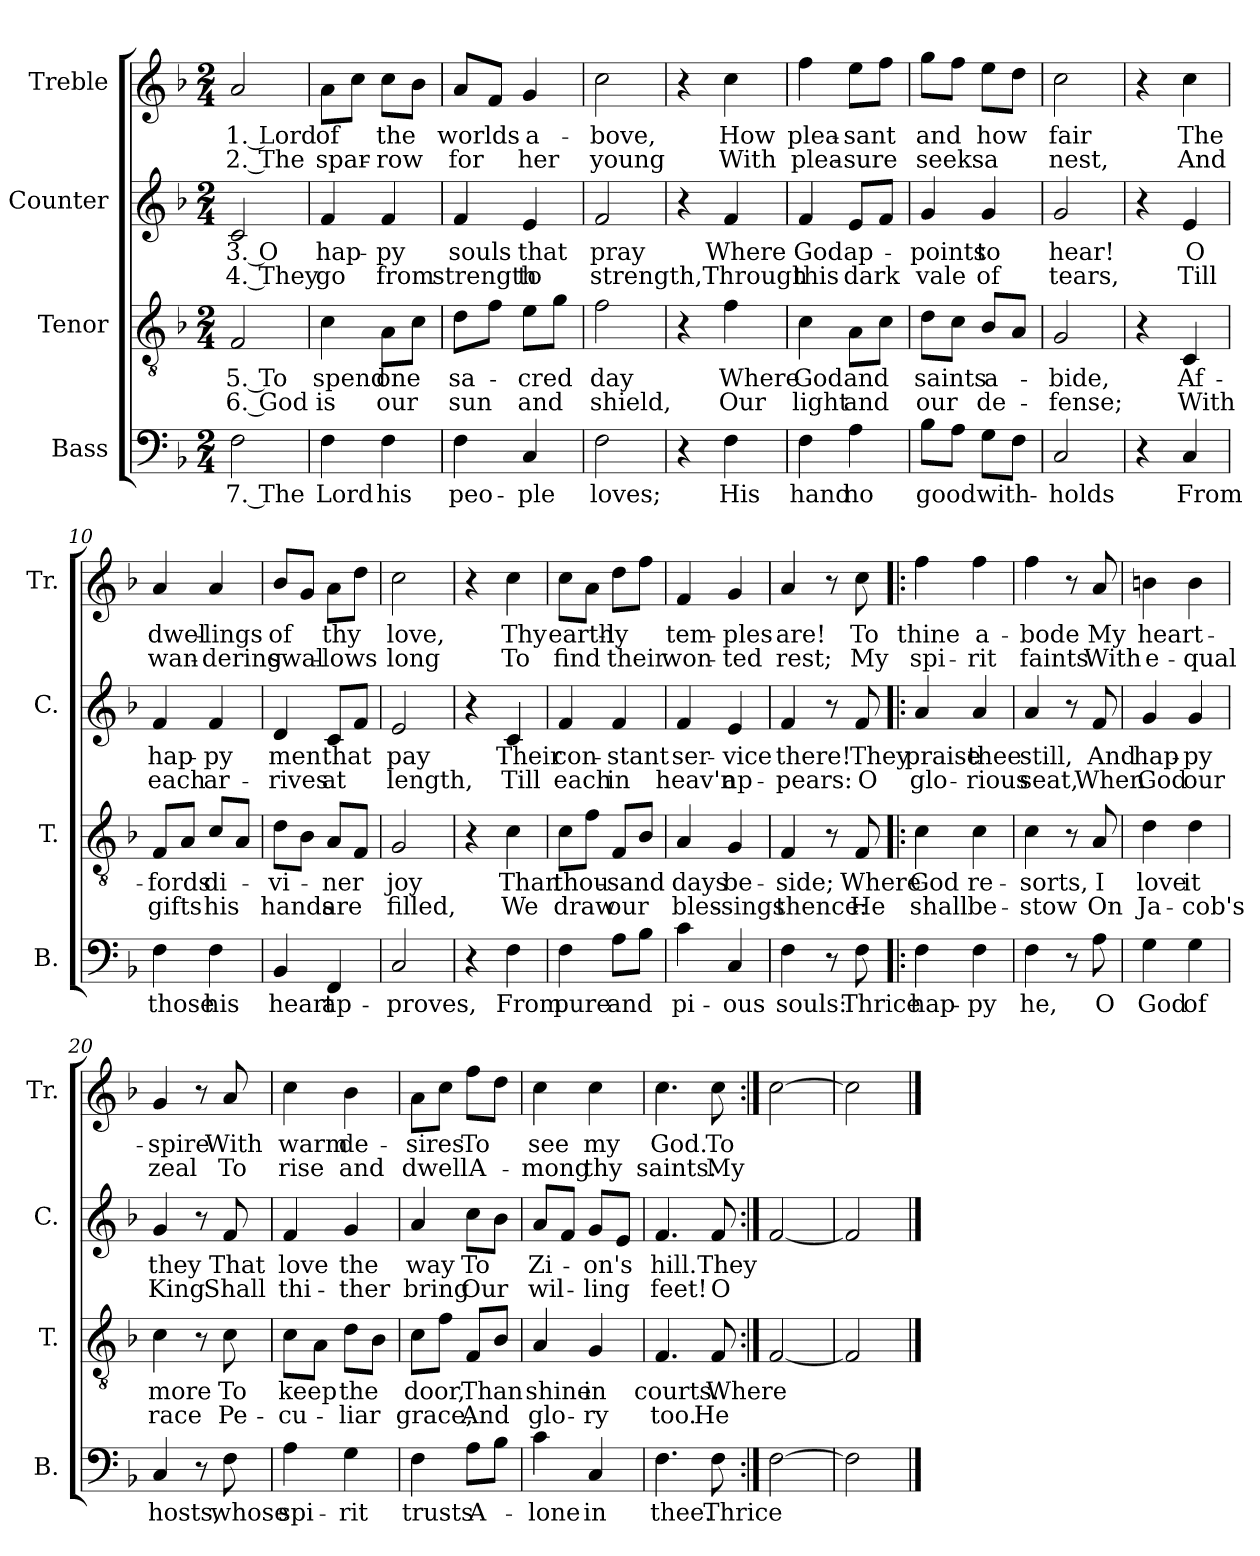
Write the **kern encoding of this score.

**kern	**text	**kern	**text	**text	**kern	**text	**text	**kern	**text	**text
*part4	*part4	*part3	*part3	*part3	*part2	*part2	*part2	*part1	*part1	*part1
*staff4	*staff4	*staff3	*staff3	*staff3	*staff2	*staff2	*staff2	*staff1	*staff1	*staff1
*I"Bass	*	*I"Tenor	*	*	*I"Counter	*	*	*I"Treble	*	*
*I'B.	*	*I'T.	*	*	*I'C.	*	*	*I'Tr.	*	*
*clefF4	*	*clefGv2	*	*	*clefG2	*	*	*clefG2	*	*
*k[b-]	*	*k[b-]	*	*	*k[b-]	*	*	*k[b-]	*	*
*M2/4	*	*M2/4	*	*	*M2/4	*	*	*M2/4	*	*
*MM120	*	*MM120	*	*	*MM120	*	*	*MM120	*	*
=1	=1	=1	=1	=1	=1	=1	=1	=1	=1	=1
2F\	7. The	2F/	5. To	6. God	2c/	3. O	4. They	2a/	1. Lord	2. The
=2	=2	=2	=2	=2	=2	=2	=2	=2	=2	=2
4F\	Lord	4c\	spend	is	4f/	hap-	go	8a\L	of	spar-
.	.	.	.	.	.	.	.	8cc\J	.	.
4F\	his	8A\L	one	our	4f/	-py	from	8cc\L	the	-row
.	.	8c\J	.	.	.	.	.	8b-\J	.	.
=3	=3	=3	=3	=3	=3	=3	=3	=3	=3	=3
4F\	peo-	8d\L	sa-	sun	4f/	souls	strength	8a/L	worlds	for
.	.	8f\J	.	.	.	.	.	8f/J	.	.
4C/	-ple	8e\L	-cred	and	4e/	that	to	4g/	a-	her
.	.	8g\J	.	.	.	.	.	.	.	.
=4	=4	=4	=4	=4	=4	=4	=4	=4	=4	=4
2F\	loves;	2f\	day	shield,	2f/	pray	strength,	2cc\	-bove,	young
=5	=5	=5	=5	=5	=5	=5	=5	=5	=5	=5
4r	.	4r	.	.	4r	.	.	4r	.	.
4F\	His	4f\	Where	Our	4f/	Where	Through	4cc\	How	With
=6	=6	=6	=6	=6	=6	=6	=6	=6	=6	=6
4F\	hand	4c\	God	light	4f/	God	this	4ff\	plea-	plea-
4A\	no	8A\L	and	and	8e/L	ap-	dark	8ee\L	-sant	-sure
.	.	8c\J	.	.	8f/J	.	.	8ff\J	.	.
=7	=7	=7	=7	=7	=7	=7	=7	=7	=7	=7
8B-\L	good	8d\L	saints	our	4g/	-points	vale	8gg\L	and	seeks
8A\J	.	8c\J	.	.	.	.	.	8ff\J	.	.
8G\L	with-	8B-/L	a-	de-	4g/	to	of	8ee\L	how	a
8F\J	.	8A/J	.	.	.	.	.	8dd\J	.	.
=8	=8	=8	=8	=8	=8	=8	=8	=8	=8	=8
2C/	-holds	2G/	-bide,	-fense;	2g/	hear!	tears,	2cc\	fair	nest,
=9	=9	=9	=9	=9	=9	=9	=9	=9	=9	=9
4r	.	4r	.	.	4r	.	.	4r	.	.
4C/	From	4C/	Af-	With	4e/	O	Till	4cc\	The	And
!!LO:LB:g=z
=10	=10	=10	=10	=10	=10	=10	=10	=10	=10	=10
4F\	those	8F/L	-fords	gifts	4f/	hap-	each	4a/	dwel-	wan-
.	.	8A/J	.	.	.	.	.	.	.	.
4F\	his	8c/L	di-	his	4f/	-py	ar-	4a/	-lings	-dering
.	.	8A/J	.	.	.	.	.	.	.	.
=11	=11	=11	=11	=11	=11	=11	=11	=11	=11	=11
4BB-/	heart	8d\L	-vi-	hands	4d/	men	-rives	8b-/L	of	swal-
.	.	8B-\J	.	.	.	.	.	8g/J	.	.
4FF/	ap-	8A/L	-ner	are	8c/L	that	at	8a\L	thy	-lows
.	.	8F/J	.	.	8f/J	.	.	8dd\J	.	.
=12	=12	=12	=12	=12	=12	=12	=12	=12	=12	=12
2C/	-proves,	2G/	joy	filled,	2e/	pay	length,	2cc\	love,	long
=13	=13	=13	=13	=13	=13	=13	=13	=13	=13	=13
4r	.	4r	.	.	4r	.	.	4r	.	.
4F\	From	4c\	Than	We	4c/	Their	Till	4cc\	Thy	To
=14	=14	=14	=14	=14	=14	=14	=14	=14	=14	=14
4F\	pure	8c\L	thou-	draw	4f/	con-	each	8cc\L	earth-	find
.	.	8f\J	.	.	.	.	.	8a\J	.	.
8A\L	and	8F/L	-sand	our	4f/	-stant	in	8dd\L	-ly	their
8B-\J	.	8B-/J	.	.	.	.	.	8ff\J	.	.
=15	=15	=15	=15	=15	=15	=15	=15	=15	=15	=15
4c\	pi-	4A/	days	bles-	4f/	ser-	heav'n	4f/	tem-	won-
4C/	-ous	4G/	be-	-sings	4e/	-vice	ap-	4g/	-ples	-ted
=16	=16	=16	=16	=16	=16	=16	=16	=16	=16	=16
4F\	souls:	4F/	-side;	thence:	4f/	there!	-pears:	4a/	are!	rest;
8r	.	8r	.	.	8r	.	.	8r	.	.
8F\	Thrice	8F/	Where	He	8f/	They	O	8cc\	To	My
=17!|:	=17!|:	=17!|:	=17!|:	=17!|:	=17!|:	=17!|:	=17!|:	=17!|:	=17!|:	=17!|:
4F\	hap-	4c\	God	shall	4a/	praise	glo-	4ff\	thine	spi-
4F\	-py	4c\	re-	be-	4a/	thee	-rious	4ff\	a-	-rit
!!LO:LB:g=z
=18	=18	=18	=18	=18	=18	=18	=18	=18	=18	=18
4F\	he,	4c\	-sorts,	-stow	4a/	still,	seat,	4ff\	-bode	faints
8r	.	8r	.	.	8r	.	.	8r	.	.
8A\	O	8A/	I	On	8f/	And	When	8a/	My	With
=19	=19	=19	=19	=19	=19	=19	=19	=19	=19	=19
4G\	God	4d\	love	Ja-	4g/	hap-	God	4bn\	heart-	e-
4G\	of	4d\	it	-cob's	4g/	-py	our	4b\	.	-qual
=20	=20	=20	=20	=20	=20	=20	=20	=20	=20	=20
4C/	hosts,	4c\	more	race	4g/	they	King	4g/	-spire	zeal
8r	.	8r	.	.	8r	.	.	8r	.	.
8F\	whose	8c\	To	Pe-	8f/	That	Shall	8a/	With	To
=21	=21	=21	=21	=21	=21	=21	=21	=21	=21	=21
4A\	spi-	8c\L	keep	-cu-	4f/	love	thi-	4cc\	warm	rise
.	.	8A\J	.	.	.	.	.	.	.	.
4G\	-rit	8d\L	the	-liar	4g/	the	-ther	4b-\	de-	and
.	.	8B-\J	.	.	.	.	.	.	.	.
=22	=22	=22	=22	=22	=22	=22	=22	=22	=22	=22
4F\	trusts	8c\L	door,	grace,	4a/	way	bring	8a\L	-sires	dwell
.	.	8f\J	.	.	.	.	.	8cc\J	.	.
8A\L	A-	8F/L	Than	And	8cc\L	To	Our	8ff\L	To	A-
8B-\J	.	8B-/J	.	.	8b-\J	.	.	8dd\J	.	.
=23	=23	=23	=23	=23	=23	=23	=23	=23	=23	=23
4c\	-lone	4A/	shine	glo-	8a/L	Zi-	wil-	4cc\	see	-mong
.	.	.	.	.	8f/J	.	.	.	.	.
4C/	in	4G/	in	-ry	8g/L	-on's	-ling	4cc\	my	thy
.	.	.	.	.	8e/J	.	.	.	.	.
=24	=24	=24	=24	=24	=24	=24	=24	=24	=24	=24
4.F\	thee.	4.F/	courts.	too.	4.f/	hill.	feet!	4.cc\	God.	saints.
8F\	Thrice	8F/	Where	He	8f/	They	O	8cc\	To	My
=25:|!	=25:|!	=25:|!	=25:|!	=25:|!	=25:|!	=25:|!	=25:|!	=25:|!	=25:|!	=25:|!
[2F\	.	[2F/	.	.	[2f/	.	.	[2cc\	.	.
=26	=26	=26	=26	=26	=26	=26	=26	=26	=26	=26
2F\]	.	2F/]	.	.	2f/]	.	.	2cc\]	.	.
==	==	==	==	==	==	==	==	==	==	==
*-	*-	*-	*-	*-	*-	*-	*-	*-	*-	*-
